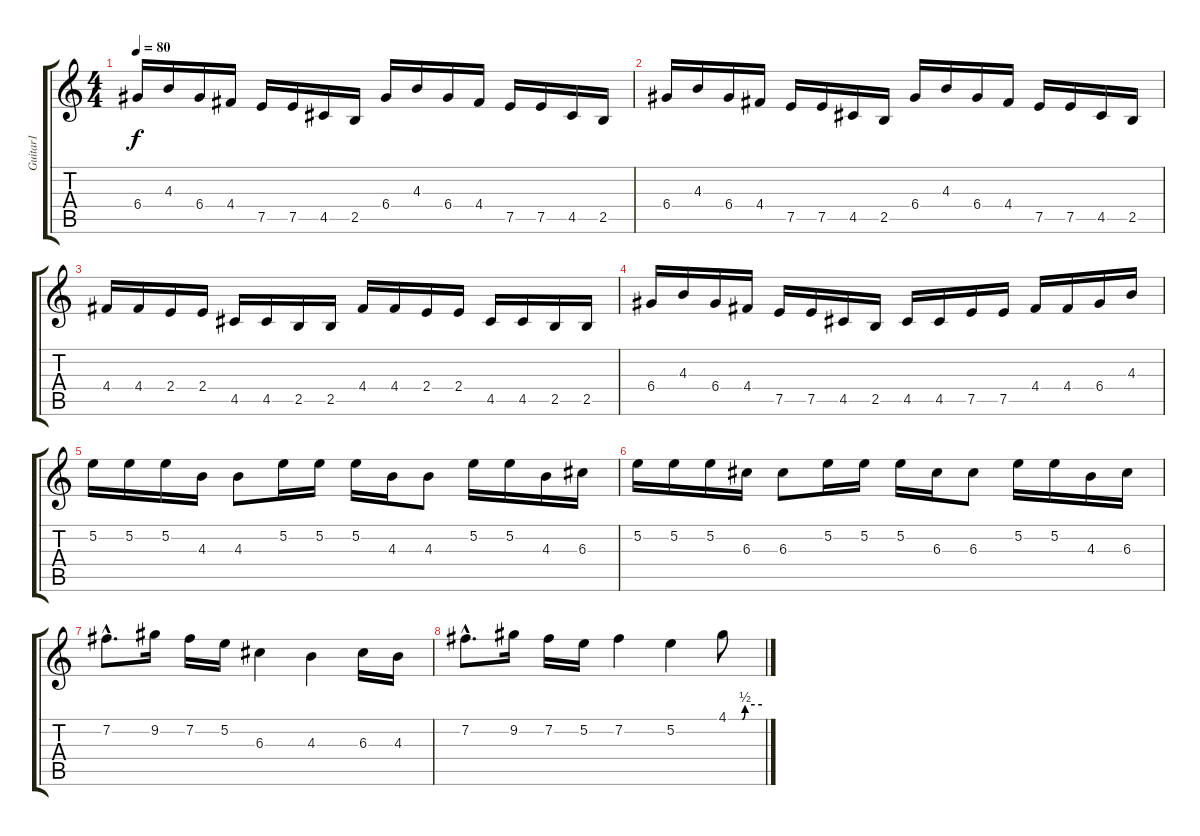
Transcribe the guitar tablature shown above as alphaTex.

\track ("Guitar1" "Guitar1") {instrument distortionguitar}
\staff {score tabs}
\tuning (E4 B3 G3 D3 A2 E2) {hide}
\ts (4 4)
\tempo 80
\clef g2
\ks c
6.4.16{dy f} 4.3.16 6.4.16 4.4.16 7.5.16 7.5.16 4.5.16 2.5.16 6.4.16 4.3.16 6.4.16 4.4.16 7.5.16 7.5.16 4.5.16 2.5.16 |
6.4.16 4.3.16 6.4.16 4.4.16 7.5.16 7.5.16 4.5.16 2.5.16 6.4.16 4.3.16 6.4.16 4.4.16 7.5.16 7.5.16 4.5.16 2.5.16 |
4.4.16 4.4.16 2.4.16 2.4.16 4.5.16 4.5.16 2.5.16 2.5.16 4.4.16 4.4.16 2.4.16 2.4.16 4.5.16 4.5.16 2.5.16 2.5.16 |
6.4.16 4.3.16 6.4.16 4.4.16 7.5.16 7.5.16 4.5.16 2.5.16 4.5.16 4.5.16 7.5.16 7.5.16 4.4.16 4.4.16 6.4.16 4.3.16 |
5.2.16 5.2.16 5.2.16 4.3.16 4.3.8 5.2.16 5.2.16 5.2.16 4.3.16 4.3.8 5.2.16 5.2.16 4.3.16 6.3.16 |
5.2.16 5.2.16 5.2.16 6.3.16 6.3.8 5.2.16 5.2.16 5.2.16 6.3.16 6.3.8 5.2.16 5.2.16 4.3.16 6.3.16 |
7.2{hac}.8{d} 9.2.16 7.2.16 5.2.16 6.3.4 4.3.4 6.3.16 4.3.16 |
7.2{hac}.8{d} 9.2.16 7.2.16 5.2.16 7.2.4 5.2.4 4.1{be (custom 0 0 25 0 30 2 60 2)}.8
